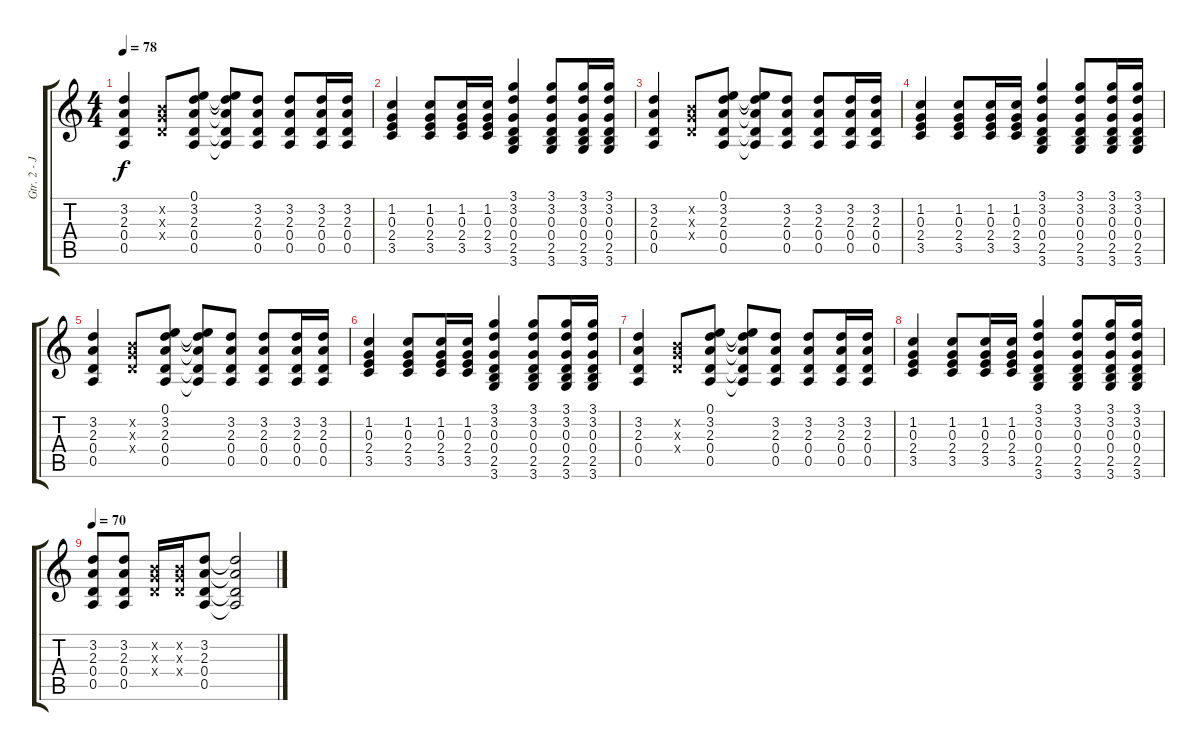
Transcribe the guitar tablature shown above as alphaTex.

\track ("Gtr. 2 - James" "Gtr. 2 - J") {instrument electricguitarclean}
\staff {score tabs}
\tuning (E4 B3 G3 D3 A2 E2) {hide}
\ts (4 4)
\tempo 78
\clef g2
\ks c
(3.2 2.3 0.4 0.5).4{dy f} (0.2{x} 0.3{x} 0.4{x}).8 (0.1 3.2 2.3 0.4 0.5).8 (0.1{t} 3.2{t} 2.3{t} 0.4{t} 0.5{t}).8 (3.2 2.3 0.4 0.5).8 (3.2 2.3 0.4 0.5).8 (3.2 2.3 0.4 0.5).16 (3.2 2.3 0.4 0.5).16 |
(1.2 0.3 2.4 3.5).4 (1.2 0.3 2.4 3.5).8 (1.2 0.3 2.4 3.5).16 (1.2 0.3 2.4 3.5).16 (3.1 3.2 0.3 0.4 2.5 3.6).4 (3.1 3.2 0.3 0.4 2.5 3.6).8 (3.1 3.2 0.3 0.4 2.5 3.6).16 (3.1 3.2 0.3 0.4 2.5 3.6).16 |
(3.2 2.3 0.4 0.5).4 (0.2{x} 0.3{x} 0.4{x}).8 (0.1 3.2 2.3 0.4 0.5).8 (0.1{t} 3.2{t} 2.3{t} 0.4{t} 0.5{t}).8 (3.2 2.3 0.4 0.5).8 (3.2 2.3 0.4 0.5).8 (3.2 2.3 0.4 0.5).16 (3.2 2.3 0.4 0.5).16 |
(1.2 0.3 2.4 3.5).4 (1.2 0.3 2.4 3.5).8 (1.2 0.3 2.4 3.5).16 (1.2 0.3 2.4 3.5).16 (3.1 3.2 0.3 0.4 2.5 3.6).4 (3.1 3.2 0.3 0.4 2.5 3.6).8 (3.1 3.2 0.3 0.4 2.5 3.6).16 (3.1 3.2 0.3 0.4 2.5 3.6).16 |
(3.2 2.3 0.4 0.5).4 (0.2{x} 0.3{x} 0.4{x}).8 (0.1 3.2 2.3 0.4 0.5).8 (0.1{t} 3.2{t} 2.3{t} 0.4{t} 0.5{t}).8 (3.2 2.3 0.4 0.5).8 (3.2 2.3 0.4 0.5).8 (3.2 2.3 0.4 0.5).16 (3.2 2.3 0.4 0.5).16 |
(1.2 0.3 2.4 3.5).4 (1.2 0.3 2.4 3.5).8 (1.2 0.3 2.4 3.5).16 (1.2 0.3 2.4 3.5).16 (3.1 3.2 0.3 0.4 2.5 3.6).4 (3.1 3.2 0.3 0.4 2.5 3.6).8 (3.1 3.2 0.3 0.4 2.5 3.6).16 (3.1 3.2 0.3 0.4 2.5 3.6).16 |
(3.2 2.3 0.4 0.5).4 (0.2{x} 0.3{x} 0.4{x}).8 (0.1 3.2 2.3 0.4 0.5).8 (0.1{t} 3.2{t} 2.3{t} 0.4{t} 0.5{t}).8 (3.2 2.3 0.4 0.5).8 (3.2 2.3 0.4 0.5).8 (3.2 2.3 0.4 0.5).16 (3.2 2.3 0.4 0.5).16 |
(1.2 0.3 2.4 3.5).4 (1.2 0.3 2.4 3.5).8 (1.2 0.3 2.4 3.5).16 (1.2 0.3 2.4 3.5).16 (3.1 3.2 0.3 0.4 2.5 3.6).4 (3.1 3.2 0.3 0.4 2.5 3.6).8 (3.1 3.2 0.3 0.4 2.5 3.6).16 (3.1 3.2 0.3 0.4 2.5 3.6).16 |
\tempo 70
(3.2 2.3 0.4 0.5).8 (3.2 2.3 0.4 0.5).8 (0.2{x} 0.3{x} 0.4{x}).16 (0.2{x} 0.3{x} 0.4{x}).16 (3.2 2.3 0.4 0.5).8 (3.2{t} 2.3{t} 0.4{t} 0.5{t}).2
